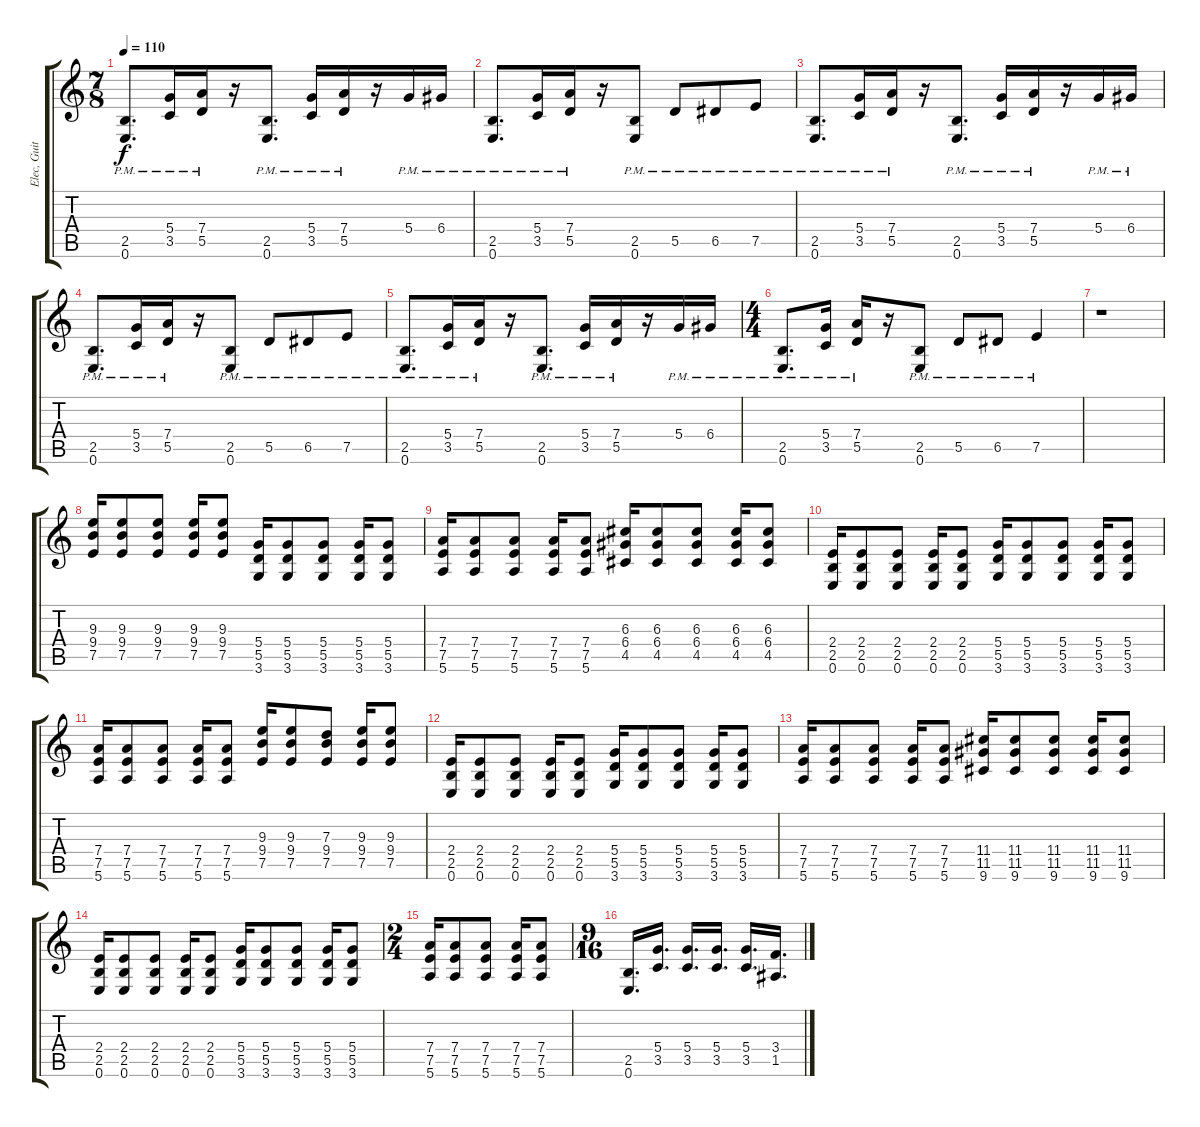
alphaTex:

\track ("Elec, Guitar" "Elec, Guit") {instrument overdrivenguitar}
\staff {score tabs}
\tuning (E4 B3 G3 D3 A2 E2) {hide}
\ts (7 8)
\tempo 110
\clef g2
\ks c
(2.5{pm} 0.6{pm}).8{d dy f} (5.4{pm} 3.5{pm}).16 (7.4{pm} 5.5{pm}).16 r.16 (2.5{pm} 0.6{pm}).8{d} (5.4{pm} 3.5{pm}).16 (7.4{pm} 5.5{pm}).16 r.16 5.4{pm}.16 6.4{pm}.16 |
(2.5{pm} 0.6{pm}).8{d} (5.4{pm} 3.5{pm}).16 (7.4{pm} 5.5{pm}).16 r.16 (2.5{pm} 0.6{pm}).8 5.5{pm}.8 6.5{pm}.8 7.5{pm}.8 |
(2.5{pm} 0.6{pm}).8{d} (5.4{pm} 3.5{pm}).16 (7.4{pm} 5.5{pm}).16 r.16 (2.5{pm} 0.6{pm}).8{d} (5.4{pm} 3.5{pm}).16 (7.4{pm} 5.5{pm}).16 r.16 5.4{pm}.16 6.4{pm}.16 |
(2.5{pm} 0.6{pm}).8{d} (5.4{pm} 3.5{pm}).16 (7.4{pm} 5.5{pm}).16 r.16 (2.5{pm} 0.6{pm}).8 5.5{pm}.8 6.5{pm}.8 7.5{pm}.8 |
(2.5{pm} 0.6{pm}).8{d} (5.4{pm} 3.5{pm}).16 (7.4{pm} 5.5{pm}).16 r.16 (2.5{pm} 0.6{pm}).8{d} (5.4{pm} 3.5{pm}).16 (7.4{pm} 5.5{pm}).16 r.16 5.4{pm}.16 6.4{pm}.16 |
\ts (4 4)
(2.5{pm} 0.6{pm}).8{d} (5.4{pm} 3.5{pm}).16 (7.4{pm} 5.5{pm}).16 r.16 (2.5{pm} 0.6{pm}).8 5.5{pm}.8 6.5{pm}.8 7.5{pm}.4 |
r.1 |
(9.3 9.4 7.5).16 (9.3 9.4 7.5).8 (9.3 9.4 7.5).8 (9.3 9.4 7.5).16 (9.3 9.4 7.5).8 (5.4 5.5 3.6).16 (5.4 5.5 3.6).8 (5.4 5.5 3.6).8 (5.4 5.5 3.6).16 (5.4 5.5 3.6).8 |
(7.4 7.5 5.6).16 (7.4 7.5 5.6).8 (7.4 7.5 5.6).8 (7.4 7.5 5.6).16 (7.4 7.5 5.6).8 (6.3 6.4 4.5).16 (6.3 6.4 4.5).8 (6.3 6.4 4.5).8 (6.3 6.4 4.5).16 (6.3 6.4 4.5).8 |
(2.4 2.5 0.6).16 (2.4 2.5 0.6).8 (2.4 2.5 0.6).8 (2.4 2.5 0.6).16 (2.4 2.5 0.6).8 (5.4 5.5 3.6).16 (5.4 5.5 3.6).8 (5.4 5.5 3.6).8 (5.4 5.5 3.6).16 (5.4 5.5 3.6).8 |
(7.4 7.5 5.6).16 (7.4 7.5 5.6).8 (7.4 7.5 5.6).8 (7.4 7.5 5.6).16 (7.4 7.5 5.6).8 (9.3 9.4 7.5).16 (9.3 9.4 7.5).8 (7.3 9.4 7.5).8 (9.3 9.4 7.5).16 (9.3 9.4 7.5).8 |
(2.4 2.5 0.6).16 (2.4 2.5 0.6).8 (2.4 2.5 0.6).8 (2.4 2.5 0.6).16 (2.4 2.5 0.6).8 (5.4 5.5 3.6).16 (5.4 5.5 3.6).8 (5.4 5.5 3.6).8 (5.4 5.5 3.6).16 (5.4 5.5 3.6).8 |
(7.4 7.5 5.6).16 (7.4 7.5 5.6).8 (7.4 7.5 5.6).8 (7.4 7.5 5.6).16 (7.4 7.5 5.6).8 (11.4 11.5 9.6).16 (11.4 11.5 9.6).8 (11.4 11.5 9.6).8 (11.4 11.5 9.6).16 (11.4 11.5 9.6).8 |
(2.4 2.5 0.6).16 (2.4 2.5 0.6).8 (2.4 2.5 0.6).8 (2.4 2.5 0.6).16 (2.4 2.5 0.6).8 (5.4 5.5 3.6).16 (5.4 5.5 3.6).8 (5.4 5.5 3.6).8 (5.4 5.5 3.6).16 (5.4 5.5 3.6).8 |
\ts (2 4)
(7.4 7.5 5.6).16 (7.4 7.5 5.6).8 (7.4 7.5 5.6).8 (7.4 7.5 5.6).16 (7.4 7.5 5.6).8 |
\ts (9 16)
(2.5 0.6).16{d} (5.4 3.5).16{d} (5.4 3.5).16{d} (5.4 3.5).16{d} (5.4 3.5).16{d} (3.4 1.5).16{d}
